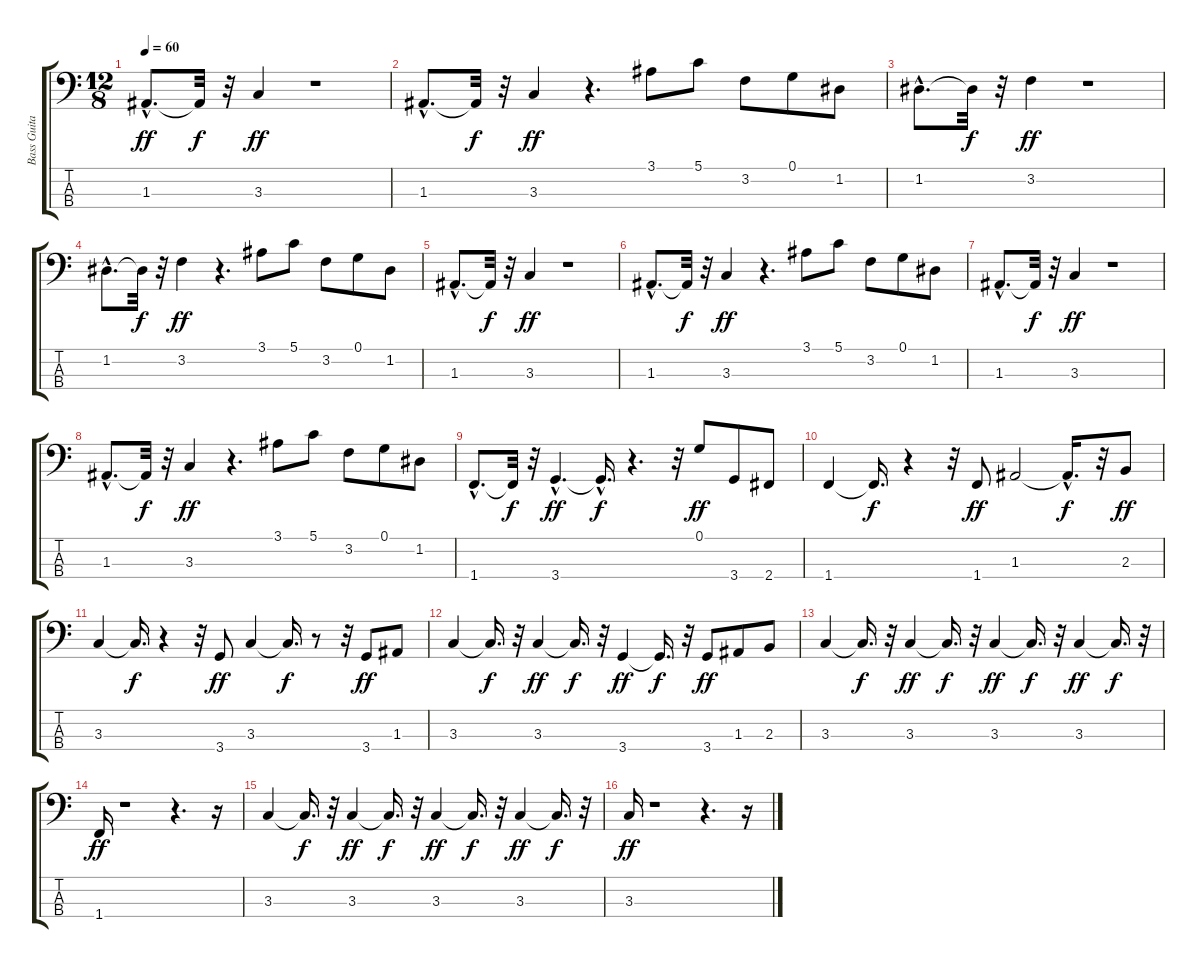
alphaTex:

\track ("Bass Guitar" "Bass Guita") {instrument fretlessbass}
\staff {score tabs}
\tuning (G2 D2 A1 E1) {hide}
\ts (12 8)
\tempo 60
\clef f4
\ks c
1.3{hac}.8{d dy ff} 1.3{t}.32{dy f} r.32 3.3.4{dy ff} r.1 |
1.3{hac}.8{d} 1.3{t}.32{dy f} r.32 3.3.4{dy ff} r.4{d} 3.1.8 5.1.8 3.2.8 0.1.8 1.2.8 |
1.2{hac}.8{d} 1.2{t}.32{dy f} r.32 3.2.4{dy ff} r.1 |
1.2{hac}.8{d} 1.2{t}.32{dy f} r.32 3.2.4{dy ff} r.4{d} 3.1.8 5.1.8 3.2.8 0.1.8 1.2.8 |
1.3{hac}.8{d} 1.3{t}.32{dy f} r.32 3.3.4{dy ff} r.1 |
1.3{hac}.8{d} 1.3{t}.32{dy f} r.32 3.3.4{dy ff} r.4{d} 3.1.8 5.1.8 3.2.8 0.1.8 1.2.8 |
1.3{hac}.8{d} 1.3{t}.32{dy f} r.32 3.3.4{dy ff} r.1 |
1.3{hac}.8{d} 1.3{t}.32{dy f} r.32 3.3.4{dy ff} r.4{d} 3.1.8 5.1.8 3.2.8 0.1.8 1.2.8 |
1.4{hac}.8{d} 1.4{t}.32{dy f} r.32 3.4{hac}.4{d dy ff} 3.4{hac t}.16{d dy f} r.4{d} r.32 0.1.8{dy ff} 3.4.8 2.4.8 |
1.4.4 1.4{t}.16{d dy f} r.4 r.32 1.4.8{dy ff} 1.3.2 1.3{hac t}.16{d dy f} r.32 2.3.8{dy ff} |
3.3.4 3.3{t}.16{d dy f} r.4 r.32 3.4.8{dy ff} 3.3.4 3.3{t}.16{d dy f} r.8 r.32 3.4.8{dy ff} 1.3.8 |
3.3.4 3.3{t}.16{d dy f} r.32 3.3.4{dy ff} 3.3{t}.16{d dy f} r.32 3.4.4{dy ff} 3.4{t}.16{d dy f} r.32 3.4.8{dy ff} 1.3.8 2.3.8 |
3.3.4 3.3{t}.16{d dy f} r.32 3.3.4{dy ff} 3.3{t}.16{d dy f} r.32 3.3.4{dy ff} 3.3{t}.16{d dy f} r.32 3.3.4{dy ff} 3.3{t}.16{d dy f} r.32 |
1.4.16{dy ff} r.1 r.4{d} r.16 |
3.3.4 3.3{t}.16{d dy f} r.32 3.3.4{dy ff} 3.3{t}.16{d dy f} r.32 3.3.4{dy ff} 3.3{t}.16{d dy f} r.32 3.3.4{dy ff} 3.3{t}.16{d dy f} r.32 |
3.3.16{dy ff} r.1 r.4{d} r.16
